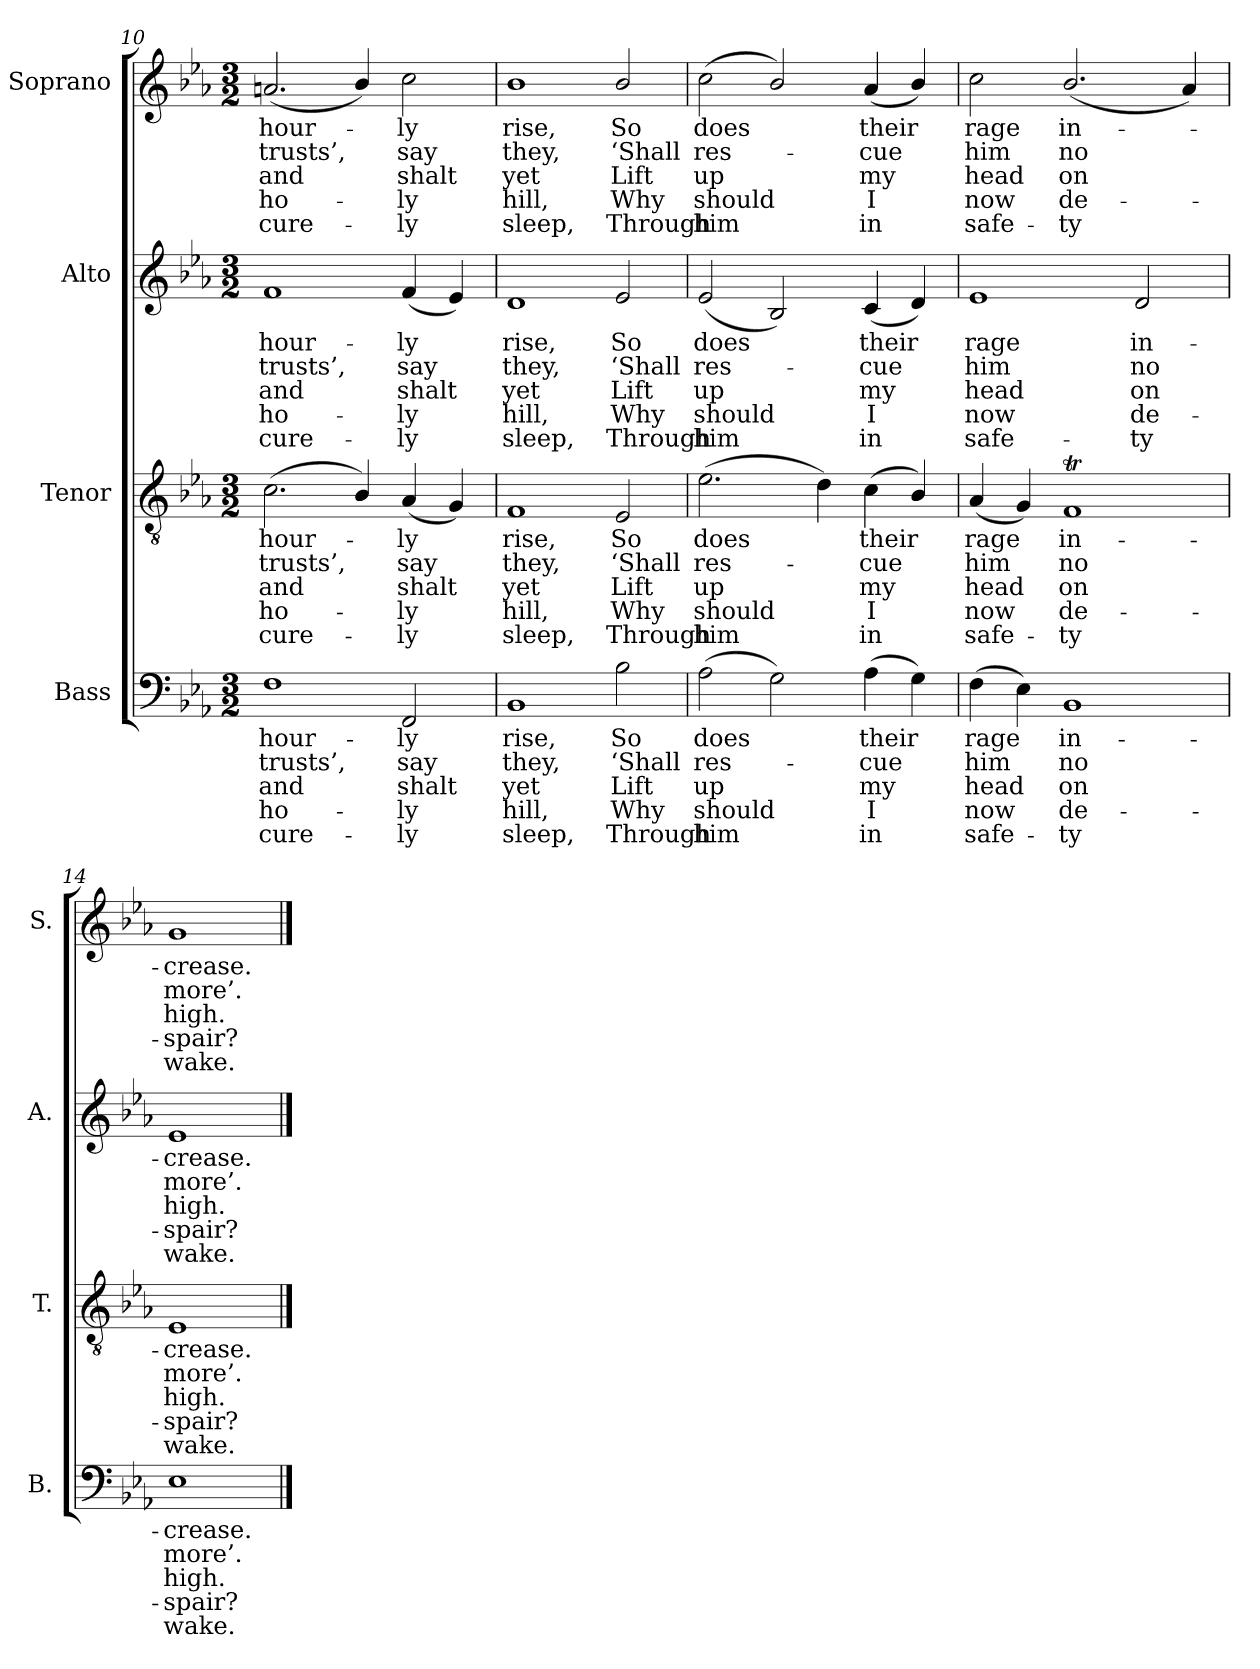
**kern	**text	**text	**text	**text	**text	**kern	**text	**text	**text	**text	**text	**kern	**text	**text	**text	**text	**text	**kern	**text	**text	**text	**text	**text
*part4	*part4	*part4	*part4	*part4	*part4	*part3	*part3	*part3	*part3	*part3	*part3	*part2	*part2	*part2	*part2	*part2	*part2	*part1	*part1	*part1	*part1	*part1	*part1
*staff4	*staff4	*staff4	*staff4	*staff4	*staff4	*staff3	*staff3	*staff3	*staff3	*staff3	*staff3	*staff2	*staff2	*staff2	*staff2	*staff2	*staff2	*staff1	*staff1	*staff1	*staff1	*staff1	*staff1
*I"Bass	*	*	*	*	*	*I"Tenor	*	*	*	*	*	*I"Alto	*	*	*	*	*	*I"Soprano	*	*	*	*	*
*I'B.	*	*	*	*	*	*I'T.	*	*	*	*	*	*I'A.	*	*	*	*	*	*I'S.	*	*	*	*	*
*clefF4	*	*	*	*	*	*clefGv2	*	*	*	*	*	*clefG2	*	*	*	*	*	*clefG2	*	*	*	*	*
*	*	*	*	*	*	*ITrd7c12	*	*	*	*	*	*	*	*	*	*	*	*	*	*	*	*	*
*k[b-e-a-]	*	*	*	*	*	*k[b-e-a-]	*	*	*	*	*	*k[b-e-a-]	*	*	*	*	*	*k[b-e-a-]	*	*	*	*	*
*E-:	*	*	*	*	*	*E-:	*	*	*	*	*	*E-:	*	*	*	*	*	*E-:	*	*	*	*	*
*M3/2	*	*	*	*	*	*M3/2	*	*	*	*	*	*M3/2	*	*	*	*	*	*M3/2	*	*	*	*	*
=10	=10	=10	=10	=10	=10	=10	=10	=10	=10	=10	=10	=10	=10	=10	=10	=10	=10	=10	=10	=10	=10	=10	=10
!	!LO:LY:b:color=#000000	!LO:LY:b:color=#000000	!LO:LY:b:color=#000000	!LO:LY:b:color=#000000	!LO:LY:b:color=#000000	!	!	!	!	!	!	!	!	!	!	!	!	!	!	!	!	!	!
!	!	!	!	!	!	!	!LO:LY:b:color=#000000	!LO:LY:b:color=#000000	!LO:LY:b:color=#000000	!LO:LY:b:color=#000000	!LO:LY:b:color=#000000	!	!	!	!	!	!	!	!	!	!	!	!
!	!	!	!	!	!	!	!	!	!	!	!	!	!LO:LY:b:color=#000000	!LO:LY:b:color=#000000	!LO:LY:b:color=#000000	!LO:LY:b:color=#000000	!LO:LY:b:color=#000000	!	!	!	!	!	!
!	!	!	!	!	!	!	!	!	!	!	!	!	!	!	!	!	!	!	!LO:LY:b:color=#000000	!LO:LY:b:color=#000000	!LO:LY:b:color=#000000	!LO:LY:b:color=#000000	!LO:LY:b:color=#000000
1Fi	hour-	trusts’,	-and	ho-	-cure-	(2.Ci\	hour-	trusts’,	-and	ho-	-cure-	1fi	hour-	trusts’,	-and	ho-	-cure-	(2.ani/	hour-	trusts’,	-and	ho-	-cure-
.	.	.	.	.	.	4BB-i/)	.	.	.	.	.	.	.	.	.	.	.	4b-i/)	.	.	.	.	.
!	!LO:LY:b:color=#000000	!LO:LY:b:color=#000000	!LO:LY:b:color=#000000	!LO:LY:b:color=#000000	!LO:LY:b:color=#000000	!	!	!	!	!	!	!	!	!	!	!	!	!	!	!	!	!	!
!	!	!	!	!	!	!	!LO:LY:b:color=#000000	!LO:LY:b:color=#000000	!LO:LY:b:color=#000000	!LO:LY:b:color=#000000	!LO:LY:b:color=#000000	!	!	!	!	!	!	!	!	!	!	!	!
!	!	!	!	!	!	!	!	!	!	!	!	!	!LO:LY:b:color=#000000	!LO:LY:b:color=#000000	!LO:LY:b:color=#000000	!LO:LY:b:color=#000000	!LO:LY:b:color=#000000	!	!	!	!	!	!
!	!	!	!	!	!	!	!	!	!	!	!	!	!	!	!	!	!	!	!LO:LY:b:color=#000000	!LO:LY:b:color=#000000	!LO:LY:b:color=#000000	!LO:LY:b:color=#000000	!LO:LY:b:color=#000000
2FFi/	-ly	say	-shalt	ly	ly	(4AA-i/	-ly	say	-shalt	ly	ly	(4fi/	-ly	say	-shalt	ly	ly	2cci\	-ly	say	-shalt	ly	ly
.	.	.	.	.	.	4GGi/)	.	.	.	.	.	4e-i/)	.	.	.	.	.	.	.	.	.	.	.
=11	=11	=11	=11	=11	=11	=11	=11	=11	=11	=11	=11	=11	=11	=11	=11	=11	=11	=11	=11	=11	=11	=11	=11
!	!LO:LY:b:color=#000000	!LO:LY:b:color=#000000	!LO:LY:b:color=#000000	!LO:LY:b:color=#000000	!LO:LY:b:color=#000000	!	!	!	!	!	!	!	!	!	!	!	!	!	!	!	!	!	!
!	!	!	!	!	!	!	!LO:LY:b:color=#000000	!LO:LY:b:color=#000000	!LO:LY:b:color=#000000	!LO:LY:b:color=#000000	!LO:LY:b:color=#000000	!	!	!	!	!	!	!	!	!	!	!	!
!	!	!	!	!	!	!	!	!	!	!	!	!	!LO:LY:b:color=#000000	!LO:LY:b:color=#000000	!LO:LY:b:color=#000000	!LO:LY:b:color=#000000	!LO:LY:b:color=#000000	!	!	!	!	!	!
!	!	!	!	!	!	!	!	!	!	!	!	!	!	!	!	!	!	!	!LO:LY:b:color=#000000	!LO:LY:b:color=#000000	!LO:LY:b:color=#000000	!LO:LY:b:color=#000000	!LO:LY:b:color=#000000
1BB-i	rise,	they,	yet	hill,	sleep,	1FFi	rise,	they,	yet	hill,	sleep,	1di	rise,	they,	yet	hill,	sleep,	1b-i	rise,	they,	yet	hill,	sleep,
!	!LO:LY:b:color=#000000	!LO:LY:b:color=#000000	!LO:LY:b:color=#000000	!LO:LY:b:color=#000000	!LO:LY:b:color=#000000	!	!	!	!	!	!	!	!	!	!	!	!	!	!	!	!	!	!
!	!	!	!	!	!	!	!LO:LY:b:color=#000000	!LO:LY:b:color=#000000	!LO:LY:b:color=#000000	!LO:LY:b:color=#000000	!LO:LY:b:color=#000000	!	!	!	!	!	!	!	!	!	!	!	!
!	!	!	!	!	!	!	!	!	!	!	!	!	!LO:LY:b:color=#000000	!LO:LY:b:color=#000000	!LO:LY:b:color=#000000	!LO:LY:b:color=#000000	!LO:LY:b:color=#000000	!	!	!	!	!	!
!	!	!	!	!	!	!	!	!	!	!	!	!	!	!	!	!	!	!	!LO:LY:b:color=#000000	!LO:LY:b:color=#000000	!LO:LY:b:color=#000000	!LO:LY:b:color=#000000	!LO:LY:b:color=#000000
2B-i\	So	‘Shall	Lift	Why	Through	2EE-i/	So	‘Shall	Lift	Why	Through	2e-i/	So	‘Shall	Lift	Why	Through	2b-i/	So	‘Shall	Lift	Why	Through
=12	=12	=12	=12	=12	=12	=12	=12	=12	=12	=12	=12	=12	=12	=12	=12	=12	=12	=12	=12	=12	=12	=12	=12
!	!LO:LY:b:color=#000000	!LO:LY:b:color=#000000	!LO:LY:b:color=#000000	!LO:LY:b:color=#000000	!LO:LY:b:color=#000000	!	!	!	!	!	!	!	!	!	!	!	!	!	!	!	!	!	!
!	!	!	!	!	!	!	!LO:LY:b:color=#000000	!LO:LY:b:color=#000000	!LO:LY:b:color=#000000	!LO:LY:b:color=#000000	!LO:LY:b:color=#000000	!	!	!	!	!	!	!	!	!	!	!	!
!	!	!	!	!	!	!	!	!	!	!	!	!	!LO:LY:b:color=#000000	!LO:LY:b:color=#000000	!LO:LY:b:color=#000000	!LO:LY:b:color=#000000	!LO:LY:b:color=#000000	!	!	!	!	!	!
!	!	!	!	!	!	!	!	!	!	!	!	!	!	!	!	!	!	!	!LO:LY:b:color=#000000	!LO:LY:b:color=#000000	!LO:LY:b:color=#000000	!LO:LY:b:color=#000000	!LO:LY:b:color=#000000
(2A-i\	does	res-	up	should	him	(2.E-i\	does	res-	up	should	him	(2e-i/	does	res-	up	should	him	(2cci\	does	res-	up	should	him
2Gi\)	.	.	.	.	.	.	.	.	.	.	.	2B-i/)	.	.	.	.	.	2b-i/)	.	.	.	.	.
.	.	.	.	.	.	4Di\)	.	.	.	.	.	.	.	.	.	.	.	.	.	.	.	.	.
!	!LO:LY:b:color=#000000	!LO:LY:b:color=#000000	!LO:LY:b:color=#000000	!LO:LY:b:color=#000000	!LO:LY:b:color=#000000	!	!	!	!	!	!	!	!	!	!	!	!	!	!	!	!	!	!
!	!	!	!	!	!	!	!LO:LY:b:color=#000000	!LO:LY:b:color=#000000	!LO:LY:b:color=#000000	!LO:LY:b:color=#000000	!LO:LY:b:color=#000000	!	!	!	!	!	!	!	!	!	!	!	!
!	!	!	!	!	!	!	!	!	!	!	!	!	!LO:LY:b:color=#000000	!LO:LY:b:color=#000000	!LO:LY:b:color=#000000	!LO:LY:b:color=#000000	!LO:LY:b:color=#000000	!	!	!	!	!	!
!	!	!	!	!	!	!	!	!	!	!	!	!	!	!	!	!	!	!	!LO:LY:b:color=#000000	!LO:LY:b:color=#000000	!LO:LY:b:color=#000000	!LO:LY:b:color=#000000	!LO:LY:b:color=#000000
(4A-i\	their	-cue	my	I	in	(4Ci\	their	-cue	my	I	in	(4ci/	their	-cue	my	I	in	(4a-i/	their	-cue	my	I	in
4Gi\)	.	.	.	.	.	4BB-i/)	.	.	.	.	.	4di/)	.	.	.	.	.	4b-i/)	.	.	.	.	.
=13	=13	=13	=13	=13	=13	=13	=13	=13	=13	=13	=13	=13	=13	=13	=13	=13	=13	=13	=13	=13	=13	=13	=13
!	!LO:LY:b:color=#000000	!LO:LY:b:color=#000000	!LO:LY:b:color=#000000	!LO:LY:b:color=#000000	!LO:LY:b:color=#000000	!	!	!	!	!	!	!	!	!	!	!	!	!	!	!	!	!	!
!	!	!	!	!	!	!	!LO:LY:b:color=#000000	!LO:LY:b:color=#000000	!LO:LY:b:color=#000000	!LO:LY:b:color=#000000	!LO:LY:b:color=#000000	!	!	!	!	!	!	!	!	!	!	!	!
!	!	!	!	!	!	!	!	!	!	!	!	!	!LO:LY:b:color=#000000	!LO:LY:b:color=#000000	!LO:LY:b:color=#000000	!LO:LY:b:color=#000000	!LO:LY:b:color=#000000	!	!	!	!	!	!
!	!	!	!	!	!	!	!	!	!	!	!	!	!	!	!	!	!	!	!LO:LY:b:color=#000000	!LO:LY:b:color=#000000	!LO:LY:b:color=#000000	!LO:LY:b:color=#000000	!LO:LY:b:color=#000000
(4Fi\	rage	him	head	now	safe-	(4AA-i/	rage	him	head	now	safe-	1e-i	rage	him	head	now	safe-	2cci\	rage	him	head	now	safe-
4E-i\)	.	.	.	.	.	4GGi/)	.	.	.	.	.	.	.	.	.	.	.	.	.	.	.	.	.
!	!LO:LY:b:color=#000000	!LO:LY:b:color=#000000	!LO:LY:b:color=#000000	!LO:LY:b:color=#000000	!LO:LY:b:color=#000000	!	!	!	!	!	!	!	!	!	!	!	!	!	!	!	!	!	!
!	!	!	!	!	!	!	!LO:LY:b:color=#000000	!LO:LY:b:color=#000000	!LO:LY:b:color=#000000	!LO:LY:b:color=#000000	!LO:LY:b:color=#000000	!	!	!	!	!	!	!	!	!	!	!	!
!	!	!	!	!	!	!	!	!	!	!	!	!	!	!	!	!	!	!	!LO:LY:b:color=#000000	!LO:LY:b:color=#000000	!LO:LY:b:color=#000000	!LO:LY:b:color=#000000	!LO:LY:b:color=#000000
1BB-i	in-	no	-on	de-	-ty	1FFTi	in-	no	-on	de-	-ty	.	.	.	.	.	.	(2.b-i/	in-	no	-on	de-	-ty
!	!	!	!	!	!	!	!	!	!	!	!	!	!LO:LY:b:color=#000000	!LO:LY:b:color=#000000	!LO:LY:b:color=#000000	!LO:LY:b:color=#000000	!LO:LY:b:color=#000000	!	!	!	!	!	!
.	.	.	.	.	.	.	.	.	.	.	.	2di/	in-	no	-on	de-	-ty	.	.	.	.	.	.
.	.	.	.	.	.	.	.	.	.	.	.	.	.	.	.	.	.	4a-i/)	.	.	.	.	.
=14	=14	=14	=14	=14	=14	=14	=14	=14	=14	=14	=14	=14	=14	=14	=14	=14	=14	=14	=14	=14	=14	=14	=14
!	!LO:LY:b:color=#000000	!LO:LY:b:color=#000000	!LO:LY:b:color=#000000	!LO:LY:b:color=#000000	!LO:LY:b:color=#000000	!	!	!	!	!	!	!	!	!	!	!	!	!	!	!	!	!	!
!	!	!	!	!	!	!	!LO:LY:b:color=#000000	!LO:LY:b:color=#000000	!LO:LY:b:color=#000000	!LO:LY:b:color=#000000	!LO:LY:b:color=#000000	!	!	!	!	!	!	!	!	!	!	!	!
!	!	!	!	!	!	!	!	!	!	!	!	!	!LO:LY:b:color=#000000	!LO:LY:b:color=#000000	!LO:LY:b:color=#000000	!LO:LY:b:color=#000000	!LO:LY:b:color=#000000	!	!	!	!	!	!
!	!	!	!	!	!	!	!	!	!	!	!	!	!	!	!	!	!	!	!LO:LY:b:color=#000000	!LO:LY:b:color=#000000	!LO:LY:b:color=#000000	!LO:LY:b:color=#000000	!LO:LY:b:color=#000000
1E-i	-crease.	more’.	high.	spair?	wake.	1EE-i	-crease.	more’.	high.	spair?	wake.	1e-i	-crease.	more’.	high.	spair?	wake.	1gi	-crease.	more’.	high.	spair?	wake.
==	==	==	==	==	==	==	==	==	==	==	==	==	==	==	==	==	==	==	==	==	==	==	==
*-	*-	*-	*-	*-	*-	*-	*-	*-	*-	*-	*-	*-	*-	*-	*-	*-	*-	*-	*-	*-	*-	*-	*-
